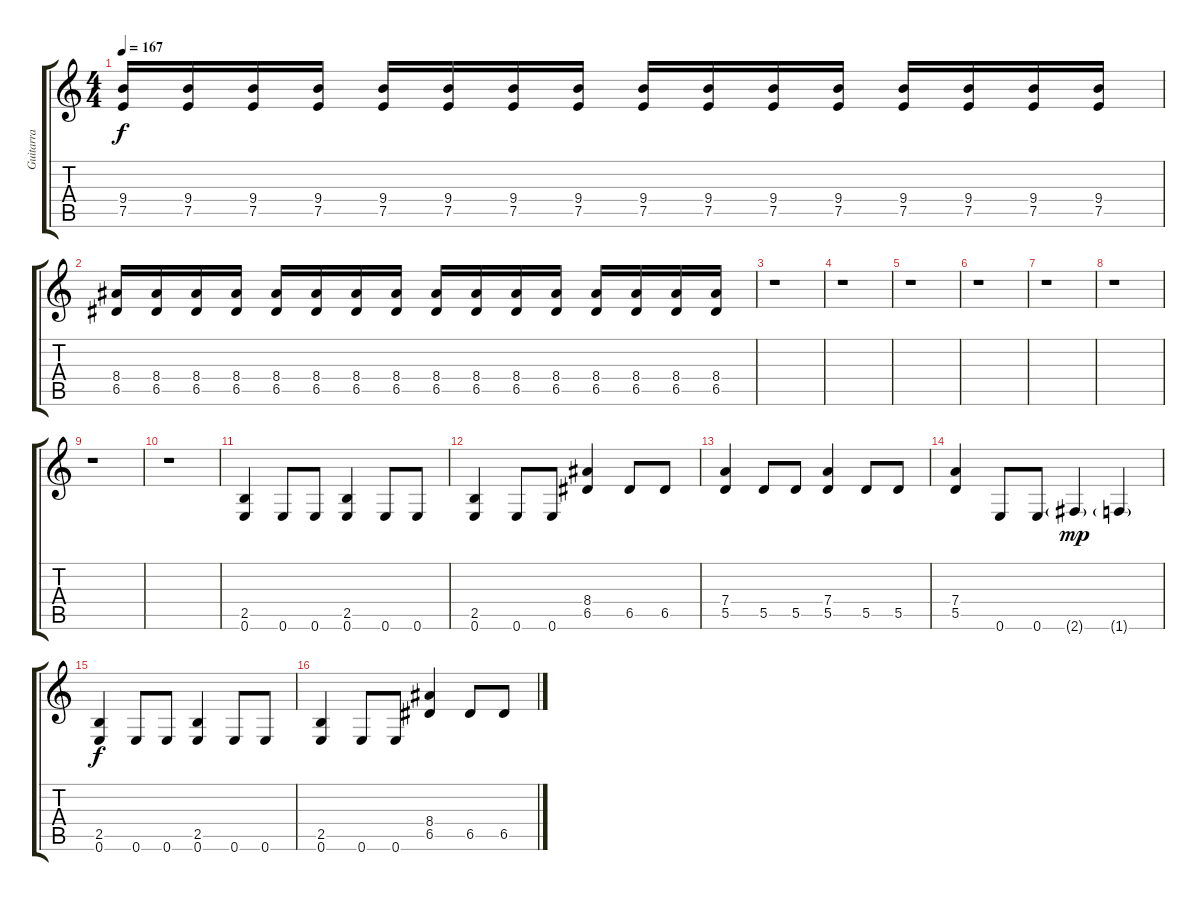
\track ("Guitarra" "Guitarra") {instrument distortionguitar}
\staff {score tabs}
\tuning (E4 B3 G3 D3 A2 E2) {hide}
\ts (4 4)
\tempo 167
\clef g2
\ks c
(9.4 7.5).16{dy f} (9.4 7.5).16 (9.4 7.5).16 (9.4 7.5).16 (9.4 7.5).16 (9.4 7.5).16 (9.4 7.5).16 (9.4 7.5).16 (9.4 7.5).16 (9.4 7.5).16 (9.4 7.5).16 (9.4 7.5).16 (9.4 7.5).16 (9.4 7.5).16 (9.4 7.5).16 (9.4 7.5).16 |
(8.4 6.5).16 (8.4 6.5).16 (8.4 6.5).16 (8.4 6.5).16 (8.4 6.5).16 (8.4 6.5).16 (8.4 6.5).16 (8.4 6.5).16 (8.4 6.5).16 (8.4 6.5).16 (8.4 6.5).16 (8.4 6.5).16 (8.4 6.5).16 (8.4 6.5).16 (8.4 6.5).16 (8.4 6.5).16 |
r.1 |
r.1 |
r.1 |
r.1 |
r.1 |
r.1 |
r.1 |
r.1 |
(2.5 0.6).4 0.6.8 0.6.8 (2.5 0.6).4 0.6.8 0.6.8 |
(2.5 0.6).4 0.6.8 0.6.8 (8.4 6.5).4 6.5.8 6.5.8 |
(7.4 5.5).4 5.5.8 5.5.8 (7.4 5.5).4 5.5.8 5.5.8 |
(7.4 5.5).4 0.6.8 0.6.8 2.6{g}.4{dy mp} 1.6{g}.4 |
(2.5 0.6).4{dy f} 0.6.8 0.6.8 (2.5 0.6).4 0.6.8 0.6.8 |
(2.5 0.6).4 0.6.8 0.6.8 (8.4 6.5).4 6.5.8 6.5.8
